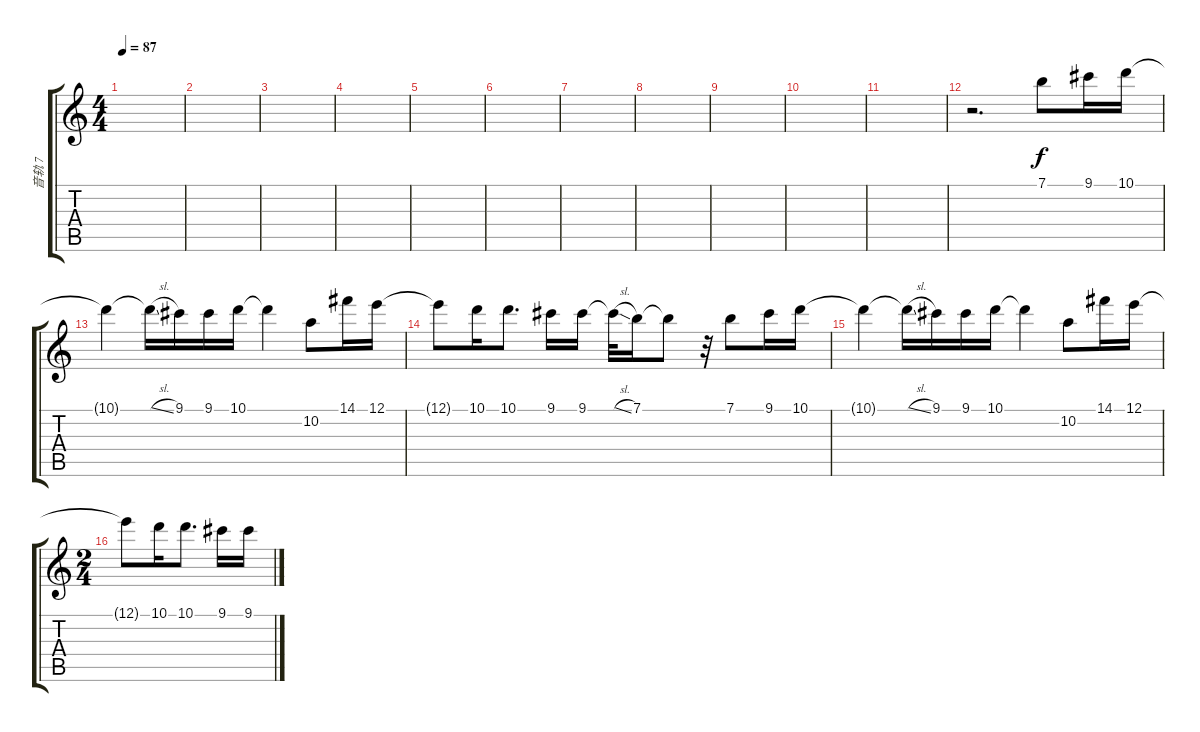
\track ("音轨 7" "音轨 7") {instrument distortionguitar}
\staff {score tabs}
\tuning (E4 B3 G3 D3 A2 E2) {hide}
\ts (4 4)
\tempo 87
\clef g2
\ks c
|
|
|
|
|
|
|
|
|
|
|
r.2{d} 7.1.8 9.1.16 10.1.16 |
10.1{t}.4 10.1{sl t}.16 9.1.16 9.1.16 10.1.16 10.1{t}.4 10.2.8 14.1.16 12.1.16 |
12.1{t}.8 10.1.16 10.1.8{d} 9.1.16 9.1.16 9.1{sl t}.32 7.1.16 7.1{t}.8 r.32 7.1.8 9.1.16 10.1.16 |
10.1{t}.4 10.1{sl t}.16 9.1.16 9.1.16 10.1.16 10.1{t}.4 10.2.8 14.1.16 12.1.16 |
\ts (2 4)
12.1{t}.8 10.1.16 10.1.8{d} 9.1.16 9.1.16
